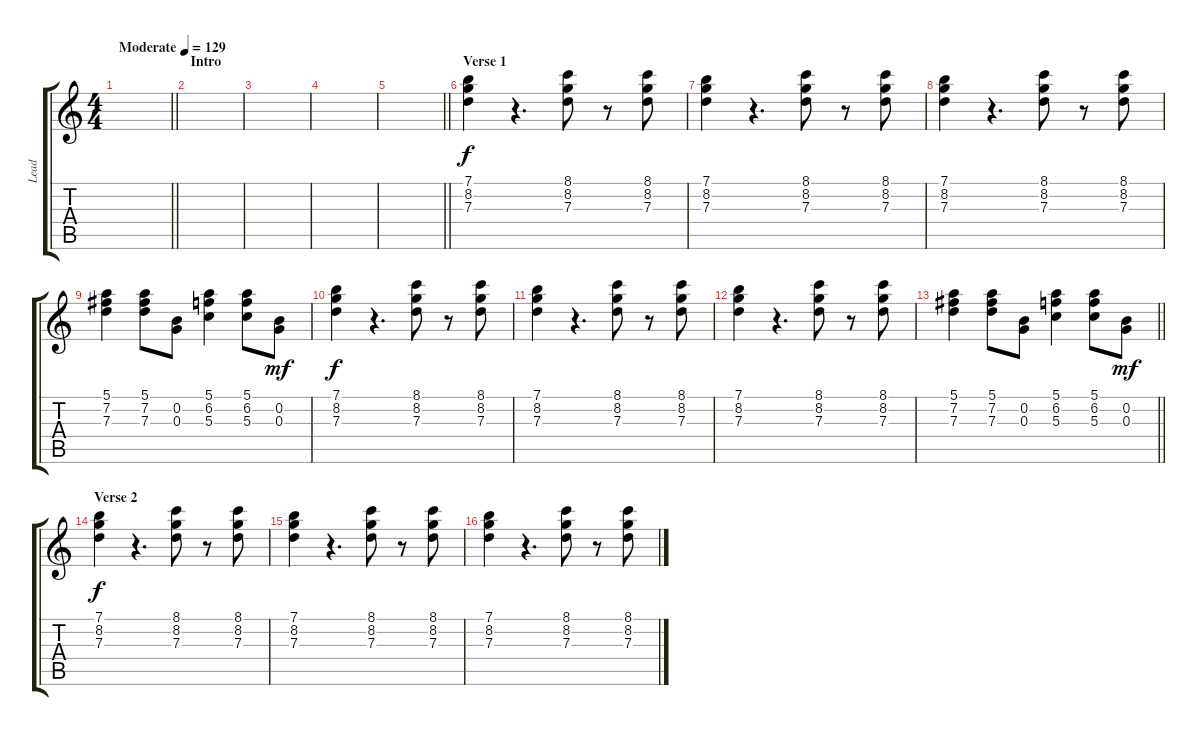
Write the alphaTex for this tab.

\track ("Lead" "Lead") {instrument overdrivenguitar}
\staff {score tabs}
\tuning (E4 B3 G3 D3 A2 E2) {hide}
\ts (4 4)
\tempo (129 "Moderate")
\clef g2
\barLineRight lightlight
\ks c
|
\section ("" "Intro")
|
|
|
\barLineRight lightlight
|
\section ("" "Verse 1")
(7.1 8.2 7.3).4 r.4{d} (8.1 8.2 7.3).8 r.8 (8.1 8.2 7.3).8 |
(7.1 8.2 7.3).4 r.4{d} (8.1 8.2 7.3).8 r.8 (8.1 8.2 7.3).8 |
(7.1 8.2 7.3).4 r.4{d} (8.1 8.2 7.3).8 r.8 (8.1 8.2 7.3).8 |
(5.1 7.2 7.3).4 (5.1 7.2 7.3).8 (0.2 0.3).8 (5.1 6.2 5.3).4 (5.1 6.2 5.3).8 (0.2 0.3).8{dy mf} |
(7.1 8.2 7.3).4{dy f} r.4{d} (8.1 8.2 7.3).8 r.8 (8.1 8.2 7.3).8 |
(7.1 8.2 7.3).4 r.4{d} (8.1 8.2 7.3).8 r.8 (8.1 8.2 7.3).8 |
(7.1 8.2 7.3).4 r.4{d} (8.1 8.2 7.3).8 r.8 (8.1 8.2 7.3).8 |
\barLineRight lightlight
(5.1 7.2 7.3).4 (5.1 7.2 7.3).8 (0.2 0.3).8 (5.1 6.2 5.3).4 (5.1 6.2 5.3).8 (0.2 0.3).8{dy mf} |
\section ("" "Verse 2")
(7.1 8.2 7.3).4{dy f} r.4{d} (8.1 8.2 7.3).8 r.8 (8.1 8.2 7.3).8 |
(7.1 8.2 7.3).4 r.4{d} (8.1 8.2 7.3).8 r.8 (8.1 8.2 7.3).8 |
(7.1 8.2 7.3).4 r.4{d} (8.1 8.2 7.3).8 r.8 (8.1 8.2 7.3).8
